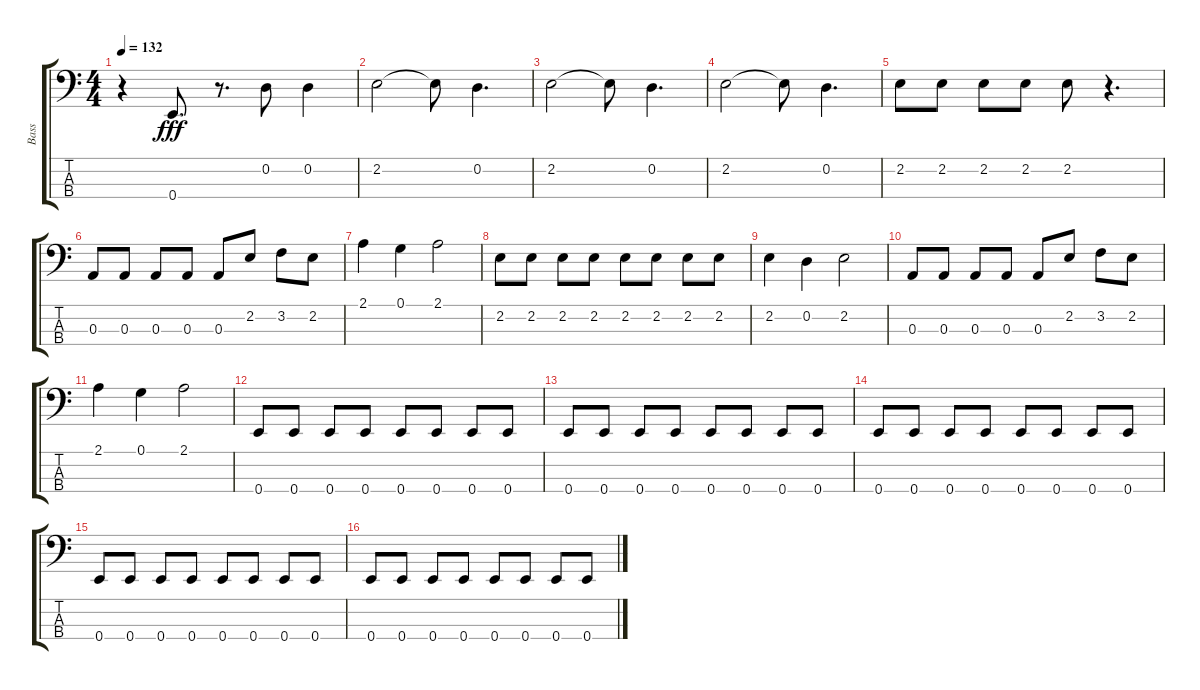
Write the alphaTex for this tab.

\track ("Bass" "Bass") {instrument electricbasspick}
\staff {score tabs}
\tuning (G2 D2 A1 E1) {hide}
\ts (4 4)
\tempo 132
\clef f4
\ks c
r.4{dy fff} 0.4.8{d} r.8{d} 0.2.8 0.2.4 |
2.2.2 2.2{t}.8 0.2.4{d} |
2.2.2 2.2{t}.8 0.2.4{d} |
2.2.2 2.2{t}.8 0.2.4{d} |
2.2.8 2.2.8 2.2.8 2.2.8 2.2.8 r.4{d} |
0.3.8 0.3.8 0.3.8 0.3.8 0.3.8 2.2.8 3.2.8 2.2.8 |
2.1.4 0.1.4 2.1.2 |
2.2.8 2.2.8 2.2.8 2.2.8 2.2.8 2.2.8 2.2.8 2.2.8 |
2.2.4 0.2.4 2.2.2 |
0.3.8 0.3.8 0.3.8 0.3.8 0.3.8 2.2.8 3.2.8 2.2.8 |
2.1.4 0.1.4 2.1.2 |
0.4.8 0.4.8 0.4.8 0.4.8 0.4.8 0.4.8 0.4.8 0.4.8 |
0.4.8 0.4.8 0.4.8 0.4.8 0.4.8 0.4.8 0.4.8 0.4.8 |
0.4.8 0.4.8 0.4.8 0.4.8 0.4.8 0.4.8 0.4.8 0.4.8 |
0.4.8 0.4.8 0.4.8 0.4.8 0.4.8 0.4.8 0.4.8 0.4.8 |
0.4.8 0.4.8 0.4.8 0.4.8 0.4.8 0.4.8 0.4.8 0.4.8
